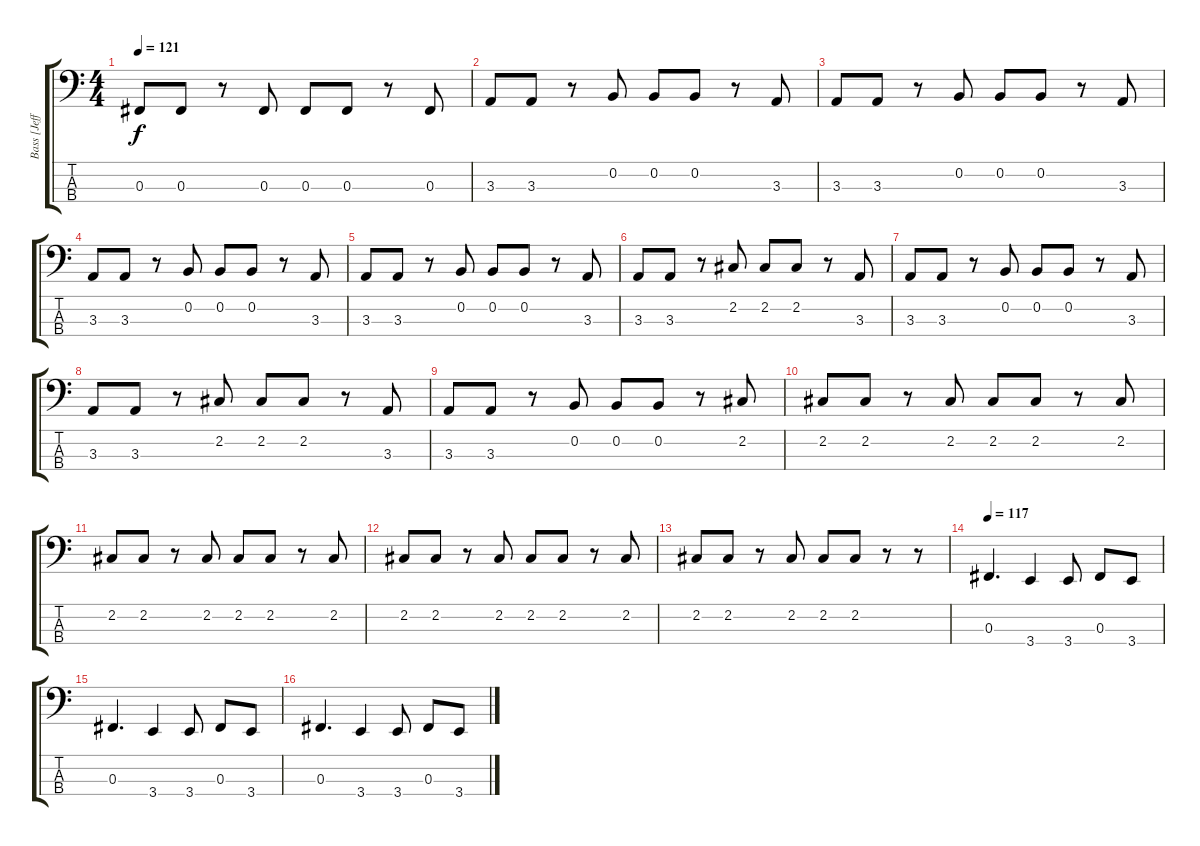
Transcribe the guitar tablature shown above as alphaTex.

\track ("Bass [Jeff Caxide]" "Bass [Jeff") {instrument electricbasspick}
\staff {score tabs}
\tuning (E2 B1 Gb1 Db1) {hide}
\ts (4 4)
\tempo 121
\clef f4
\ks c
0.3.8{dy f} 0.3.8 r.8 0.3.8 0.3.8 0.3.8 r.8 0.3.8 |
3.3.8 3.3.8 r.8 0.2.8 0.2.8 0.2.8 r.8 3.3.8 |
3.3.8 3.3.8 r.8 0.2.8 0.2.8 0.2.8 r.8 3.3.8 |
3.3.8 3.3.8 r.8 0.2.8 0.2.8 0.2.8 r.8 3.3.8 |
3.3.8 3.3.8 r.8 0.2.8 0.2.8 0.2.8 r.8 3.3.8 |
3.3.8 3.3.8 r.8 2.2.8 2.2.8 2.2.8 r.8 3.3.8 |
3.3.8 3.3.8 r.8 0.2.8 0.2.8 0.2.8 r.8 3.3.8 |
3.3.8 3.3.8 r.8 2.2.8 2.2.8 2.2.8 r.8 3.3.8 |
3.3.8 3.3.8 r.8 0.2.8 0.2.8 0.2.8 r.8 2.2.8 |
2.2.8 2.2.8 r.8 2.2.8 2.2.8 2.2.8 r.8 2.2.8 |
2.2.8 2.2.8 r.8 2.2.8 2.2.8 2.2.8 r.8 2.2.8 |
2.2.8 2.2.8 r.8 2.2.8 2.2.8 2.2.8 r.8 2.2.8 |
2.2.8 2.2.8 r.8 2.2.8 2.2.8 2.2.8 r.8 r.8 |
\tempo 117
0.3.4{d} 3.4.4 3.4.8 0.3.8 3.4.8 |
0.3.4{d} 3.4.4 3.4.8 0.3.8 3.4.8 |
0.3.4{d} 3.4.4 3.4.8 0.3.8 3.4.8
